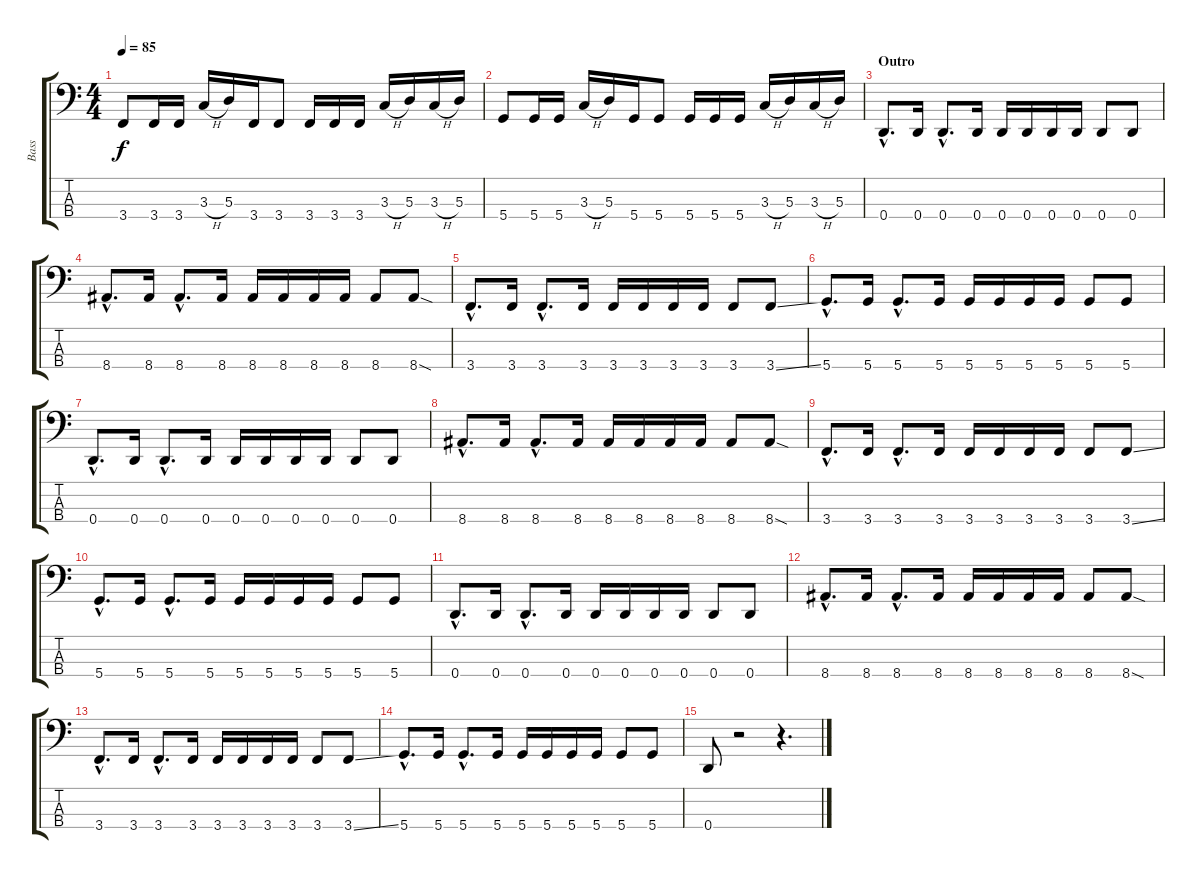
\track ("Bass" "Bass") {instrument electricbassfinger}
\staff {score tabs}
\tuning (G2 D2 A1 D1) {hide}
\ts (4 4)
\tempo 85
\clef f4
\ks c
3.4.8{dy f} 3.4.16 3.4.16 3.3{h}.16 5.3.16 3.4.16 3.4.8 3.4.16 3.4.16 3.4.16 3.3{h}.16 5.3.16 3.3{h}.16 5.3.16 |
5.4.8 5.4.16 5.4.16 3.3{h}.16 5.3.16 5.4.16 5.4.8 5.4.16 5.4.16 5.4.16 3.3{h}.16 5.3.16 3.3{h}.16 5.3.16 |
\section ("" "Outro")
0.4{hac}.8{d} 0.4.16 0.4{hac}.8{d} 0.4.16 0.4.16 0.4.16 0.4.16 0.4.16 0.4.8 0.4.8 |
8.4{hac}.8{d} 8.4.16 8.4{hac}.8{d} 8.4.16 8.4.16 8.4.16 8.4.16 8.4.16 8.4.8 8.4{sod}.8 |
3.4{hac}.8{d} 3.4.16 3.4{hac}.8{d} 3.4.16 3.4.16 3.4.16 3.4.16 3.4.16 3.4.8 3.4{ss}.8 |
5.4{hac}.8{d} 5.4.16 5.4{hac}.8{d} 5.4.16 5.4.16 5.4.16 5.4.16 5.4.16 5.4.8 5.4.8 |
0.4{hac}.8{d} 0.4.16 0.4{hac}.8{d} 0.4.16 0.4.16 0.4.16 0.4.16 0.4.16 0.4.8 0.4.8 |
8.4{hac}.8{d} 8.4.16 8.4{hac}.8{d} 8.4.16 8.4.16 8.4.16 8.4.16 8.4.16 8.4.8 8.4{sod}.8 |
3.4{hac}.8{d} 3.4.16 3.4{hac}.8{d} 3.4.16 3.4.16 3.4.16 3.4.16 3.4.16 3.4.8 3.4{ss}.8 |
5.4{hac}.8{d} 5.4.16 5.4{hac}.8{d} 5.4.16 5.4.16 5.4.16 5.4.16 5.4.16 5.4.8 5.4.8 |
0.4{hac}.8{d} 0.4.16 0.4{hac}.8{d} 0.4.16 0.4.16 0.4.16 0.4.16 0.4.16 0.4.8 0.4.8 |
8.4{hac}.8{d} 8.4.16 8.4{hac}.8{d} 8.4.16 8.4.16 8.4.16 8.4.16 8.4.16 8.4.8 8.4{sod}.8 |
3.4{hac}.8{d} 3.4.16 3.4{hac}.8{d} 3.4.16 3.4.16 3.4.16 3.4.16 3.4.16 3.4.8 3.4{ss}.8 |
5.4{hac}.8{d} 5.4.16 5.4{hac}.8{d} 5.4.16 5.4.16 5.4.16 5.4.16 5.4.16 5.4.8 5.4.8 |
0.4.8 r.2 r.4{d}
